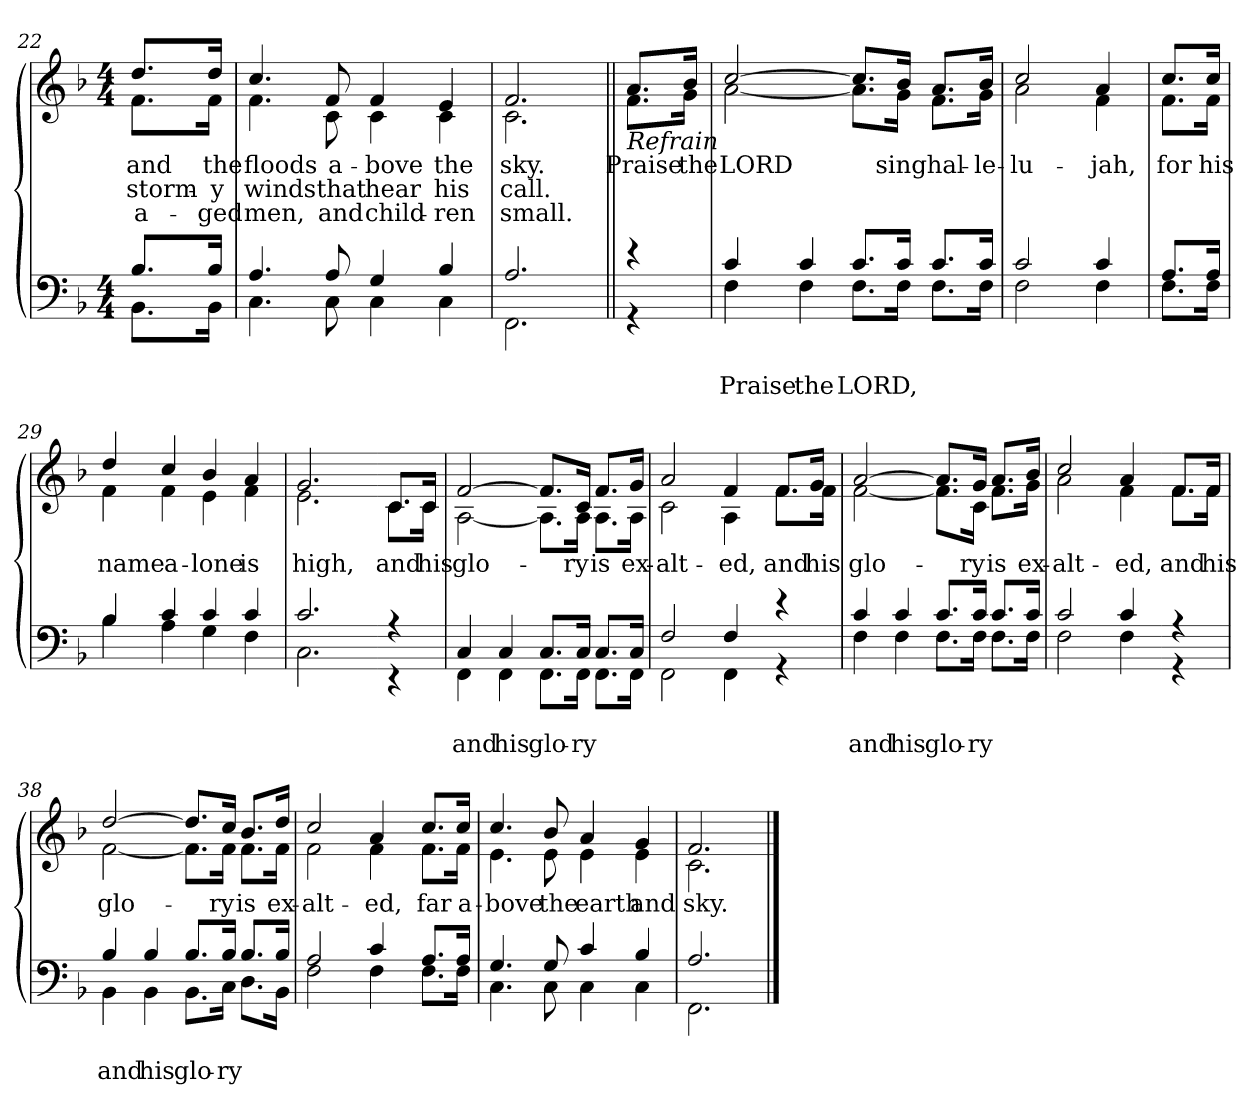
**kern	**text	**text	**kern	**text	**text	**text
*part2	*part2	*part2	*part1	*part1	*part1	*part1
*staff2	*staff2	*staff2	*staff1	*staff1	*staff1	*staff1
!!LO:LB:g=z
*clefF4	*	*	*clefG2	*	*	*
*k[b-]	*	*	*k[b-]	*	*	*
*M4/4	*	*	*M4/4	*	*	*
=22	=22	=22	=22	=22	=22	=22
*^	*	*	*	*	*	*
!	!	!	!	!	!LO:LY:b	!LO:LY:b	!LO:LY:b
*	*	*	*	*^	*	*	*
8.B-/L	8.BB-\L	.	.	8.dd/L	8.f\L	and	storm-	a-
!	!	!	!	!	!	!LO:LY:b	!LO:LY:b	!LO:LY:b
16B-/Jk	16BB-\Jk	.	.	16dd/Jk	16f\Jk	the	-y	-ged
=23	=23	=23	=23	=23	=23	=23	=23	=23
!	!	!	!	!	!	!LO:LY:b	!LO:LY:b	!LO:LY:b
4.A/	4.C\	.	.	4.cc/	4.f\	floods	winds	men,
!	!	!	!	!	!	!LO:LY:b	!LO:LY:b	!LO:LY:b
8A/	8C\	.	.	8f/	8c\	a-	that	and
!	!	!	!	!	!	!LO:LY:b	!LO:LY:b	!LO:LY:b
4G/	4C\	.	.	4f/	4c\	-bove	hear	child-
!	!	!	!	!	!	!LO:LY:b	!LO:LY:b	!LO:LY:b
4B-/	4C\	.	.	4e/	4c\	the	his	-ren
=24	=24	=24	=24	=24	=24	=24	=24	=24
!	!	!	!	!	!	!LO:LY:b	!LO:LY:b	!LO:LY:b
2.A/	2.FF\	.	.	2.f/	2.c\	sky.	call.	small.
!!LO:LB:g=z	!!
=25||	=25||	=25||	=25||	=25||	=25||	=25||	=25||	=25||
!	!	!	!	!LO:TX:b:i:t=Refrain	!	!	!	!
!	!	!	!	!	!	!LO:LY:b	!	!
4r	4r	.	.	8.a/L	8.f\L	Praise	.	.
!	!	!	!	!	!	!LO:LY:b	!	!
.	.	.	.	16b-/Jk	16g\Jk	the	.	.
=26	=26	=26	=26	=26	=26	=26	=26	=26
!	!	!	!LO:LY:b	!	!	!LO:LY:b	!	!
4c/	4F\	.	Praise	[2cc/	[2a\	LORD	.	.
!	!	!	!LO:LY:b	!	!	!	!	!
4c/	4F\	.	the	.	.	.	.	.
!	!	!	!LO:LY:b	!	!	!	!	!
8.c/L	8.F\L	.	LORD,	8.cc/L]	8.a\L]	.	.	.
!	!	!	!	!	!	!LO:LY:b	!	!
16c/Jk	16F\Jk	.	.	16b-/Jk	16g\Jk	sing	.	.
!	!	!	!	!	!	!LO:LY:b	!	!
8.c/L	8.F\L	.	.	8.a/L	8.f\L	hal-	.	.
!	!	!	!	!	!	!LO:LY:b	!	!
16c/Jk	16F\Jk	.	.	16b-/Jk	16g\Jk	-le-	.	.
=27	=27	=27	=27	=27	=27	=27	=27	=27
!	!	!	!	!	!	!LO:LY:b	!	!
2c/	2F\	.	.	2cc/	2a\	-lu-	.	.
!	!	!	!	!	!	!LO:LY:b	!	!
4c/	4F\	.	.	4a/	4f\	-jah,	.	.
!!LO:LB:g=z	!!
=28	=28	=28	=28	=28	=28	=28	=28	=28
!	!	!	!	!	!	!LO:LY:b	!	!
8.A/L	8.F\L	.	.	8.cc/L	8.f\L	for	.	.
!	!	!	!	!	!	!LO:LY:b	!	!
16A/Jk	16F\Jk	.	.	16cc/Jk	16f\Jk	his	.	.
=29	=29	=29	=29	=29	=29	=29	=29	=29
!	!	!	!	!	!	!LO:LY:b	!	!
4B-/	4B-\	.	.	4dd/	4f\	name	.	.
!	!	!	!	!	!	!LO:LY:b	!	!
4c/	4A\	.	.	4cc/	4f\	a-	.	.
!	!	!	!	!	!	!LO:LY:b	!	!
4c/	4G\	.	.	4b-/	4e\	-lone	.	.
!	!	!	!	!	!	!LO:LY:b	!	!
4c/	4F\	.	.	4a/	4f\	is	.	.
=30	=30	=30	=30	=30	=30	=30	=30	=30
!	!	!	!	!	!	!LO:LY:b	!	!
2.c/	2.C\	.	.	2.g/	2.e\	high,	.	.
!!LO:LB:g=z	!!
=31-	=31-	=31-	=31-	=31-	=31-	=31-	=31-	=31-
!	!	!	!	!	!	!LO:LY:b	!	!
4r	4r	.	.	8.c/L	8.c\L	and	.	.
!	!	!	!	!	!	!LO:LY:b	!	!
.	.	.	.	16c/Jk	16c\Jk	his	.	.
=32	=32	=32	=32	=32	=32	=32	=32	=32
!	!	!	!LO:LY:b	!	!	!LO:LY:b	!	!
4C/	4FF\	.	and	[2f/	[2A\	glo-	.	.
!	!	!	!LO:LY:b	!	!	!	!	!
4C/	4FF\	.	his	.	.	.	.	.
!	!	!	!LO:LY:b	!	!	!	!	!
8.C/L	8.FF\L	.	glo-	8.f/L]	8.A\L]	.	.	.
!	!	!	!LO:LY:b	!	!	!LO:LY:b	!	!
16C/Jk	16FF\Jk	.	-ry	16c/Jk	16A\Jk	-ry	.	.
!	!	!	!	!	!	!LO:LY:b	!	!
8.C/L	8.FF\L	.	.	8.f/L	8.A\L	is	.	.
!	!	!	!	!	!	!LO:LY:b	!	!
16C/Jk	16FF\Jk	.	.	16g/Jk	16A\Jk	ex-	.	.
=33	=33	=33	=33	=33	=33	=33	=33	=33
!	!	!	!	!	!	!LO:LY:b	!	!
2F/	2FF\	.	.	2a/	2c\	-alt-	.	.
!	!	!	!	!	!	!LO:LY:b	!	!
4F/	4FF\	.	.	4f/	4A\	-ed,	.	.
!!LO:LB:g=z	!!
=34-	=34-	=34-	=34-	=34-	=34-	=34-	=34-	=34-
!	!	!	!	!	!	!LO:LY:b	!	!
4r	4r	.	.	8.f/L	8.f\L	and	.	.
!	!	!	!	!	!	!LO:LY:b	!	!
.	.	.	.	16g/Jk	16f\Jk	his	.	.
=35	=35	=35	=35	=35	=35	=35	=35	=35
!	!	!	!LO:LY:b	!	!	!LO:LY:b	!	!
4c/	4F\	.	and	[2a/	[2f\	glo-	.	.
!	!	!	!LO:LY:b	!	!	!	!	!
4c/	4F\	.	his	.	.	.	.	.
!	!	!	!LO:LY:b	!	!	!	!	!
8.c/L	8.F\L	.	glo-	8.a/L]	8.f\L]	.	.	.
!	!	!	!LO:LY:b	!	!	!LO:LY:b	!	!
16c/Jk	16F\Jk	.	-ry	16g/Jk	16c\Jk	-ry	.	.
!	!	!	!	!	!	!LO:LY:b	!	!
8.c/L	8.F\L	.	.	8.a/L	8.f\L	is	.	.
!	!	!	!	!	!	!LO:LY:b	!	!
16c/Jk	16F\Jk	.	.	16b-/Jk	16g\Jk	ex-	.	.
=36	=36	=36	=36	=36	=36	=36	=36	=36
!	!	!	!	!	!	!LO:LY:b	!	!
2c/	2F\	.	.	2cc/	2a\	-alt-	.	.
!	!	!	!	!	!	!LO:LY:b	!	!
4c/	4F\	.	.	4a/	4f\	-ed,	.	.
!!LO:LB:g=z	!!
=37-	=37-	=37-	=37-	=37-	=37-	=37-	=37-	=37-
!	!	!	!	!	!	!LO:LY:b	!	!
4r	4r	.	.	8.f/L	8.f\L	and	.	.
!	!	!	!	!	!	!LO:LY:b	!	!
.	.	.	.	16f/Jk	16f\Jk	his	.	.
=38	=38	=38	=38	=38	=38	=38	=38	=38
!	!	!	!LO:LY:b	!	!	!LO:LY:b	!	!
4B-/	4BB-\	.	and	[2dd/	[2f\	glo-	.	.
!	!	!	!LO:LY:b	!	!	!	!	!
4B-/	4BB-\	.	his	.	.	.	.	.
!	!	!	!LO:LY:b	!	!	!	!	!
8.B-/L	8.BB-\L	.	glo-	8.dd/L]	8.f\L]	.	.	.
!	!	!	!LO:LY:b	!	!	!LO:LY:b	!	!
16B-/Jk	16C\Jk	.	-ry	16cc/Jk	16f\Jk	-ry	.	.
!	!	!	!	!	!	!LO:LY:b	!	!
8.B-/L	8.D\L	.	.	8.b-/L	8.f\L	is	.	.
!	!	!	!	!	!	!LO:LY:b	!	!
16B-/Jk	16BB-\Jk	.	.	16dd/Jk	16f\Jk	ex-	.	.
=39	=39	=39	=39	=39	=39	=39	=39	=39
!	!	!	!	!	!	!LO:LY:b	!	!
2A/	2F\	.	.	2cc/	2f\	-alt-	.	.
!	!	!	!	!	!	!LO:LY:b	!	!
4c/	4F\	.	.	4a/	4f\	-ed,	.	.
!!LO:LB:g=z	!!
=40-	=40-	=40-	=40-	=40-	=40-	=40-	=40-	=40-
!	!	!	!	!	!	!LO:LY:b	!	!
8.A/L	8.F\L	.	.	8.cc/L	8.f\L	far	.	.
!	!	!	!	!	!	!LO:LY:b	!	!
16A/Jk	16F\Jk	.	.	16cc/Jk	16f\Jk	a-	.	.
=41	=41	=41	=41	=41	=41	=41	=41	=41
!	!	!	!	!	!	!LO:LY:b	!	!
4.G/	4.C\	.	.	4.cc/	4.e\	-bove	.	.
!	!	!	!	!	!	!LO:LY:b	!	!
8G/	8C\	.	.	8b-/	8e\	the	.	.
!	!	!	!	!	!	!LO:LY:b	!	!
4c/	4C\	.	.	4a/	4e\	earth	.	.
!	!	!	!	!	!	!LO:LY:b	!	!
4B-/	4C\	.	.	4g/	4e\	and	.	.
=42	=42	=42	=42	=42	=42	=42	=42	=42
!	!	!	!	!	!	!LO:LY:b	!	!
2.A/	2.FF\	.	.	2.f/	2.c\	sky.	.	.
*v	*v	*	*	*	*	*	*	*
*	*	*	*v	*v	*	*	*
==	==	==	==	==	==	==
*-	*-	*-	*-	*-	*-	*-
